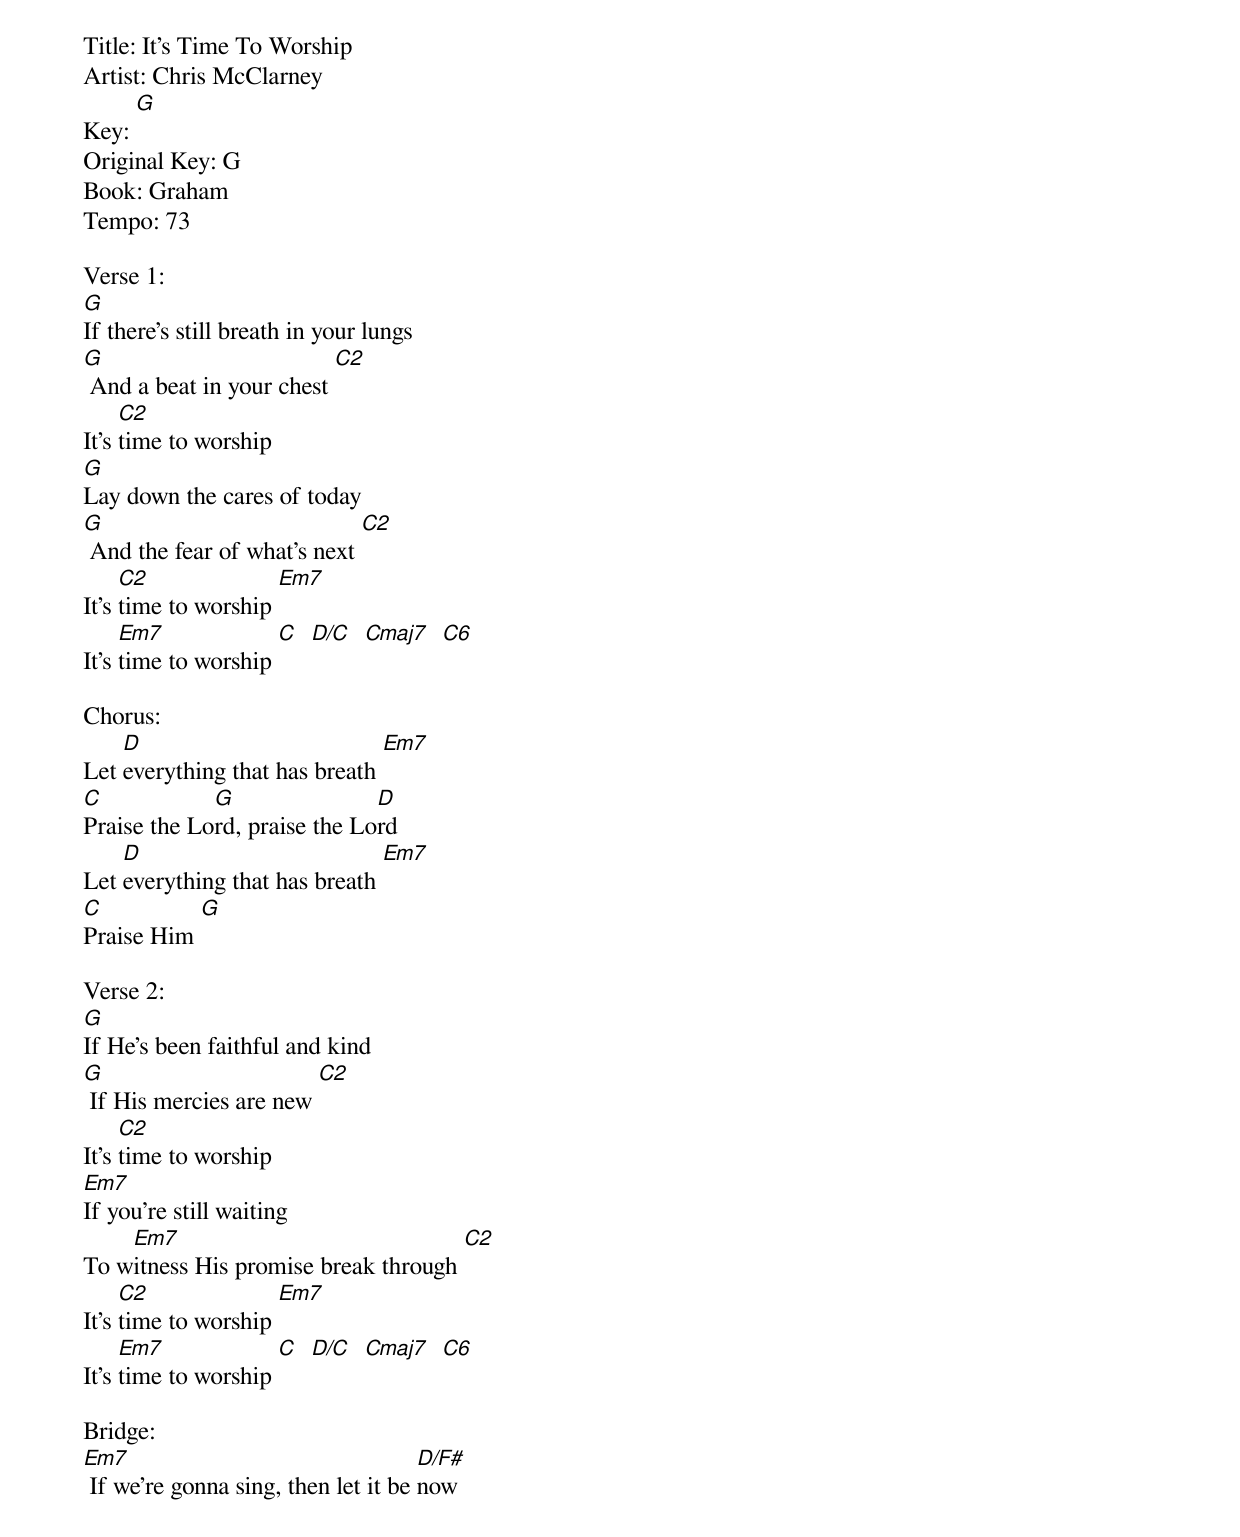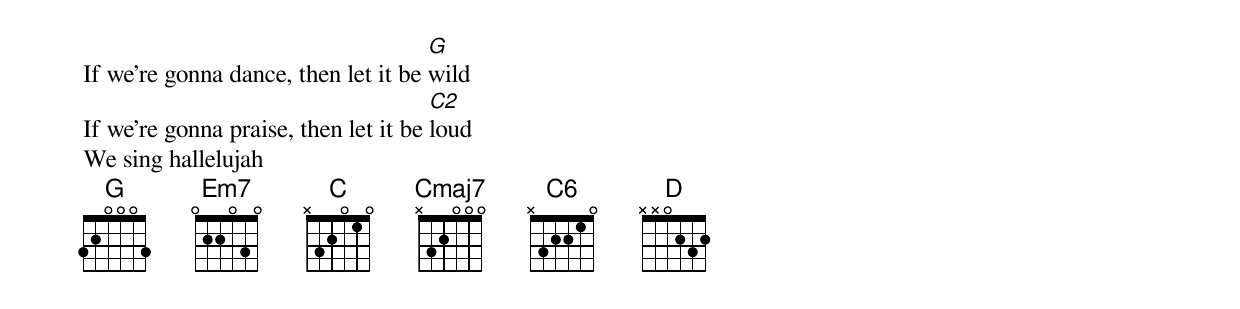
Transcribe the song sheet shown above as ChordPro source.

Title: It's Time To Worship
Artist: Chris McClarney
Key: [G]
Original Key: G
Book: Graham
Tempo: 73

Verse 1:
[G]If there's still breath in your lungs
[G] And a beat in your chest [C2]
It's [C2]time to worship
[G]Lay down the cares of today
[G] And the fear of what's next [C2]
It's [C2]time to worship [Em7]
It's [Em7]time to worship [C]  [D/C]  [Cmaj7]  [C6]

Chorus:
Let [D]everything that has breath [Em7]
[C]Praise the Lo[G]rd, praise the Lo[D]rd
Let [D]everything that has breath [Em7]
[C]Praise Him [G]

Verse 2:
[G]If He's been faithful and kind
[G] If His mercies are new [C2]
It's [C2]time to worship
[Em7]If you're still waiting
To w[Em7]itness His promise break through [C2]
It's [C2]time to worship [Em7]
It's [Em7]time to worship [C]  [D/C]  [Cmaj7]  [C6]

Bridge:
[Em7] If we're gonna sing, then let it be [D/F#]now
If we're gonna dance, then let it be [G]wild
If we're gonna praise, then let it be [C2]loud
We sing hallelujah
